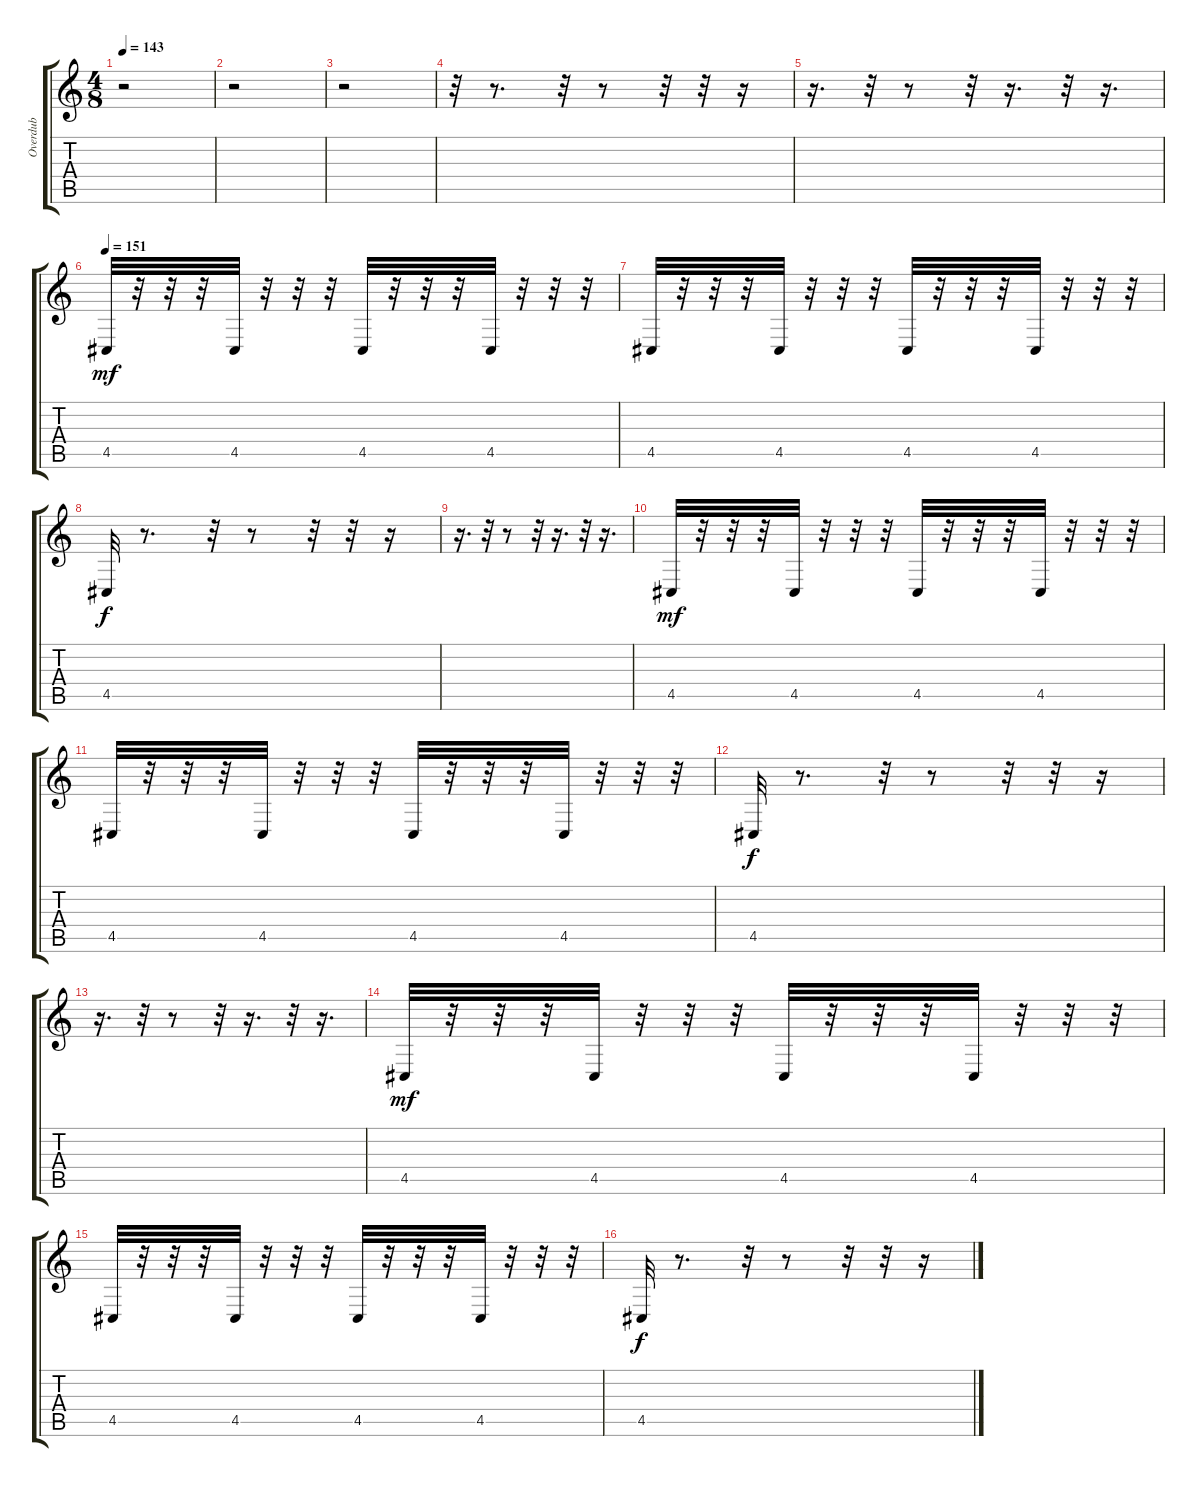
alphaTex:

\track ("Overdub" "Overdub") {instrument acousticgrandpiano}
\staff {score tabs}
\tuning (E4 B3 G3 D3 A2 E2) {hide}
\ts (4 8)
\tempo 143
\clef g2
\ks c
r.2{dy mf} |
r.2 |
r.2 |
r.32 r.8{d} r.32 r.8 r.32 r.32 r.16 |
r.16{d} r.32 r.8 r.32 r.16{d} r.32 r.16{d} |
\tempo 151
4.5.32 r.32 r.32 r.32 4.5.32 r.32 r.32 r.32 4.5.32 r.32 r.32 r.32 4.5.32 r.32 r.32 r.32 |
4.5.32 r.32 r.32 r.32 4.5.32 r.32 r.32 r.32 4.5.32 r.32 r.32 r.32 4.5.32 r.32 r.32 r.32 |
4.5.32{dy f} r.8{d} r.32 r.8 r.32 r.32 r.16 |
r.16{d} r.32 r.8 r.32 r.16{d} r.32 r.16{d} |
4.5.32{dy mf} r.32 r.32 r.32 4.5.32 r.32 r.32 r.32 4.5.32 r.32 r.32 r.32 4.5.32 r.32 r.32 r.32 |
4.5.32 r.32 r.32 r.32 4.5.32 r.32 r.32 r.32 4.5.32 r.32 r.32 r.32 4.5.32 r.32 r.32 r.32 |
4.5.32{dy f} r.8{d} r.32 r.8 r.32 r.32 r.16 |
r.16{d} r.32 r.8 r.32 r.16{d} r.32 r.16{d} |
4.5.32{dy mf} r.32 r.32 r.32 4.5.32 r.32 r.32 r.32 4.5.32 r.32 r.32 r.32 4.5.32 r.32 r.32 r.32 |
4.5.32 r.32 r.32 r.32 4.5.32 r.32 r.32 r.32 4.5.32 r.32 r.32 r.32 4.5.32 r.32 r.32 r.32 |
4.5.32{dy f} r.8{d} r.32 r.8 r.32 r.32 r.16
